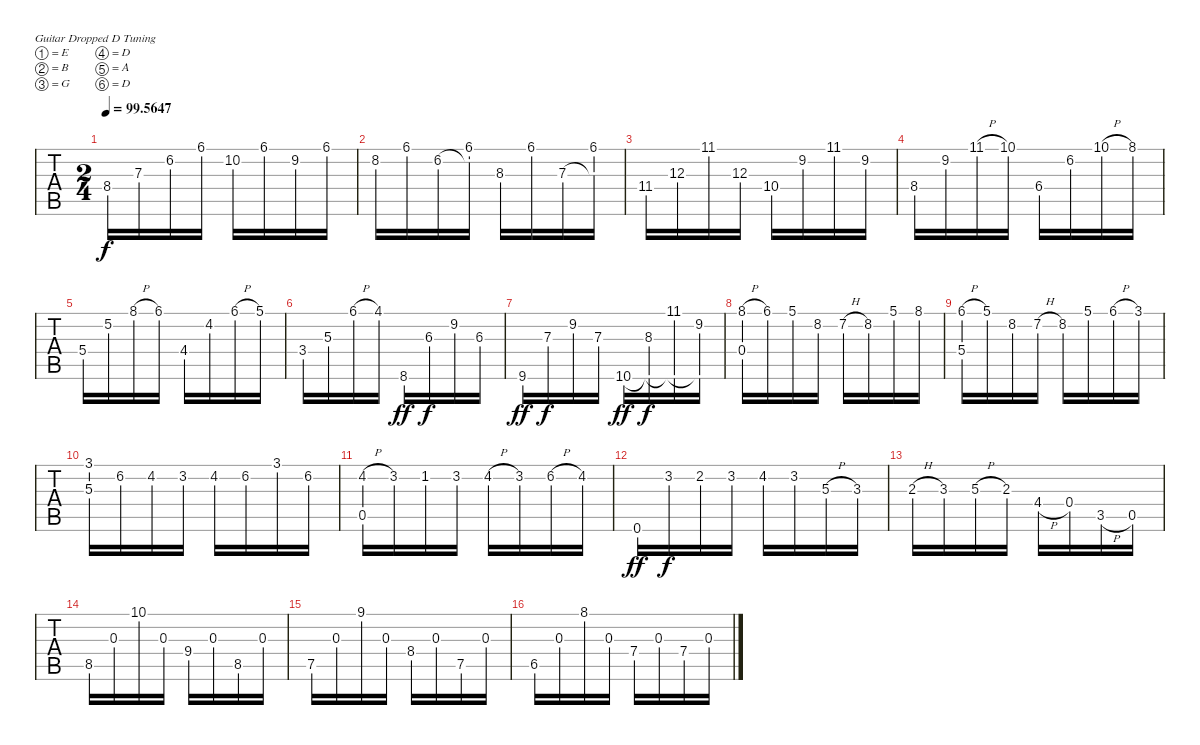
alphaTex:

\bracketExtendMode groupsimilarinstruments
\singleTrackTrackNamePolicy hidden
\multiTrackTrackNamePolicy hidden
\firstSystemTrackNameOrientation horizontal
\otherSystemsTrackNameOrientation horizontal
\track ("Classic Guitar" "N-Gt") {instrument acousticguitarnylon}
\staff {tabs}
\tuning (E4 B3 G3 D3 A2 D2)
\ts (2 4)
\tempo
99.5647
\accidentals auto
\clef g2
\ottava regular
\simile none
\scale
1.13241
\ks c
8.4.16{dy f} 7.3.16 6.2.16 6.1.16 10.2.16 6.1.16 9.2.16 6.1.16 |
\scale
0.955864 8.2.16 6.1.16 6.2.16 (6.1 6.2{t}).16 8.3.16 6.1.16 7.3.16 (6.1 7.3{t}).16 |
\scale
0.955864 11.4.16 12.3.16 11.1.16 12.3.16 10.4.16 9.2.16 11.1.16 9.2.16 |
\scale
0.955864 8.4.16 9.2.16 11.1{h}.16 10.1.16 6.4.16 6.2.16 10.1{h}.16 8.1.16 |
\scale
1.13241 5.4.16 5.2.16 8.1{h}.16 6.1.16 4.4.16 4.2.16 6.1{h}.16 5.1.16 |
\scale
0.955864 3.4.16 5.3.16 6.1{h}.16 4.1.16 8.6.16{dy ff} 6.3.16{dy f} 9.2.16 6.3.16 |
\scale
0.955864 9.6.16{dy ff} 7.3.16{dy f} 9.2.16 7.3.16 10.6.16{dy ff} (8.3 10.6{t}).16{dy f} (11.1 10.6{t}).16 (9.2 10.6{t}).16 |
\scale
0.955864 (8.1{h} 0.4).16 6.1.16 5.1.16 8.2.16 7.2{h}.16 8.2.16 5.1.16 8.1.16 |
\scale
1.13241 (6.1{h} 5.4).16 5.1.16 8.2.16 7.2{h}.16 8.2.16 5.1.16 6.1{h}.16 3.1.16 |
\scale
0.955864 (3.1 5.3).16 6.2.16 4.2.16 3.2.16 4.2.16 6.2.16 3.1.16 6.2.16 |
\scale
0.955864 (4.2{h} 0.5).16 3.2.16 1.2.16 3.2.16 4.2{h}.16 3.2.16 6.2{h}.16 4.2.16 |
\scale
0.955864 0.6.16{dy ff} 3.2.16{dy f} 2.2.16 3.2.16 4.2.16 3.2.16 5.3{h}.16 3.3.16 |
\scale
1.13241 2.3{h}.16 3.3.16 5.3{h}.16 2.3.16 4.4{h}.16 0.4.16 3.5{h}.16 0.5.16 |
\scale
0.955864 8.5.16 0.3.16 10.1.16 0.3.16 9.4.16 0.3.16 8.5.16 0.3.16 |
\scale
0.955864 7.5.16 0.3.16 9.1.16 0.3.16 8.4.16 0.3.16 7.5.16 0.3.16 |
\scale
0.955864 6.5.16 0.3.16 8.1.16 0.3.16 7.4.16 0.3.16 7.4.16 0.3.16
